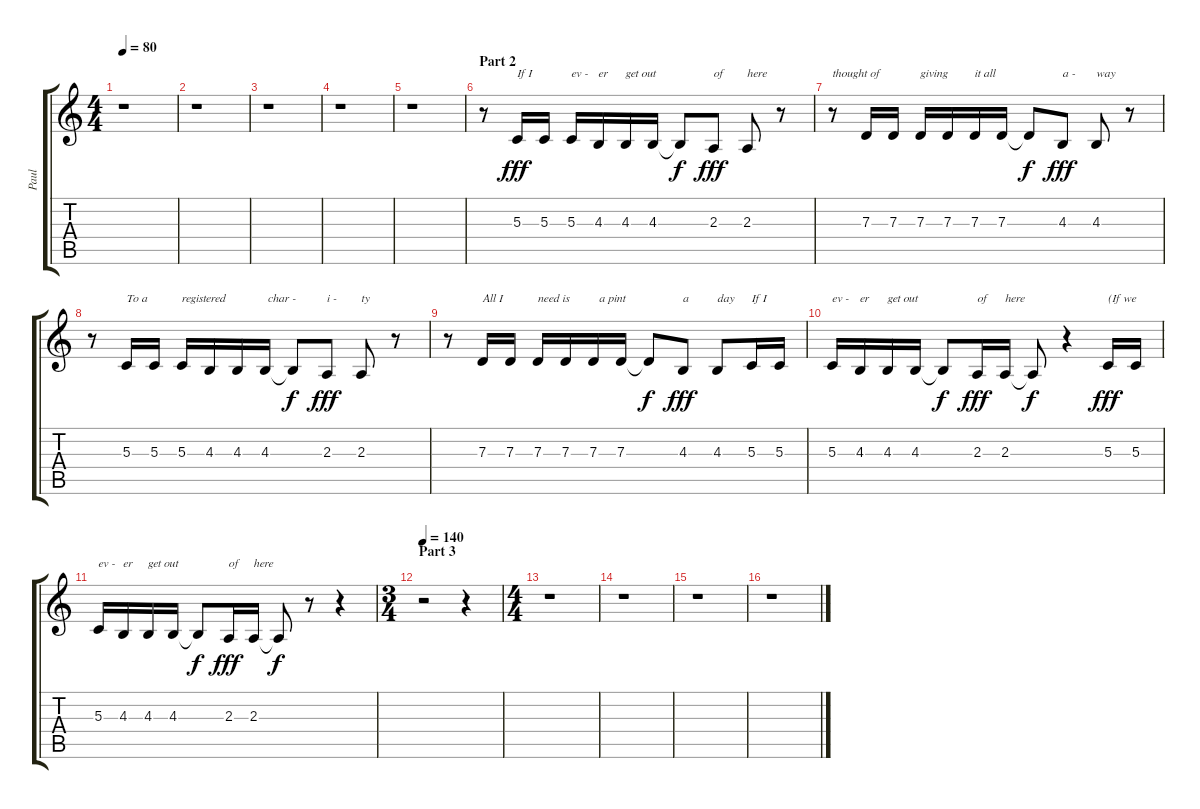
\track ("Paul" "Paul") {instrument clarinet}
\staff {score tabs}
\tuning (E4 B3 G3 D3 A2 E2) {hide}
\ts (4 4)
\tempo 80
\clef g2
\ks c
r.1{dy fff} |
r.1 |
r.1 |
r.1 |
r.1 |
\section ("" "Part 2")
r.8 5.3.16{txt "If I"} 5.3.16 5.3.16{txt "ev -"} 4.3.16{txt "er"} 4.3.16{txt "get out"} 4.3.16 4.3{t}.8{dy f} 2.3.8{txt "of" dy fff} 2.3.8{txt "here"} r.8 |
r.8{txt "thought of"} 7.3.16 7.3.16 7.3.16{txt "giving"} 7.3.16 7.3.16{txt "it all"} 7.3.16 7.3{t}.8{dy f} 4.3.8{txt "a -" dy fff} 4.3.8{txt "way"} r.8 |
r.8 5.3.16{txt "To a"} 5.3.16 5.3.16{txt "registered"} 4.3.16 4.3.16 4.3.16{txt " char -"} 4.3{t}.8{dy f} 2.3.8{txt "i -" dy fff} 2.3.8{txt "ty"} r.8 |
r.8 7.3.16{txt "All I"} 7.3.16 7.3.16{txt "need is"} 7.3.16 7.3.16{txt "  a pint"} 7.3.16 7.3{t}.8{dy f} 4.3.8{txt "a" dy fff} 4.3.8{txt "day"} 5.3.16{txt "If I"} 5.3.16 |
5.3.16{txt "ev -"} 4.3.16{txt "er"} 4.3.16{txt "get out"} 4.3.16 4.3{t}.8{dy f} 2.3.16{txt "of" dy fff} 2.3.16{txt "here"} 2.3{t}.8{dy f} r.4 5.3.16{txt "(If we" dy fff} 5.3.16 |
5.3.16{txt "ev -"} 4.3.16{txt "er"} 4.3.16{txt "get out"} 4.3.16 4.3{t}.8{dy f} 2.3.16{txt "of" dy fff} 2.3.16{txt "here"} 2.3{t}.8{dy f} r.8 r.4 |
\ts (3 4)
\section ("" "Part 3")
\tempo 140
r.2 r.4 |
\ts (4 4)
r.1 |
r.1 |
r.1 |
r.1
